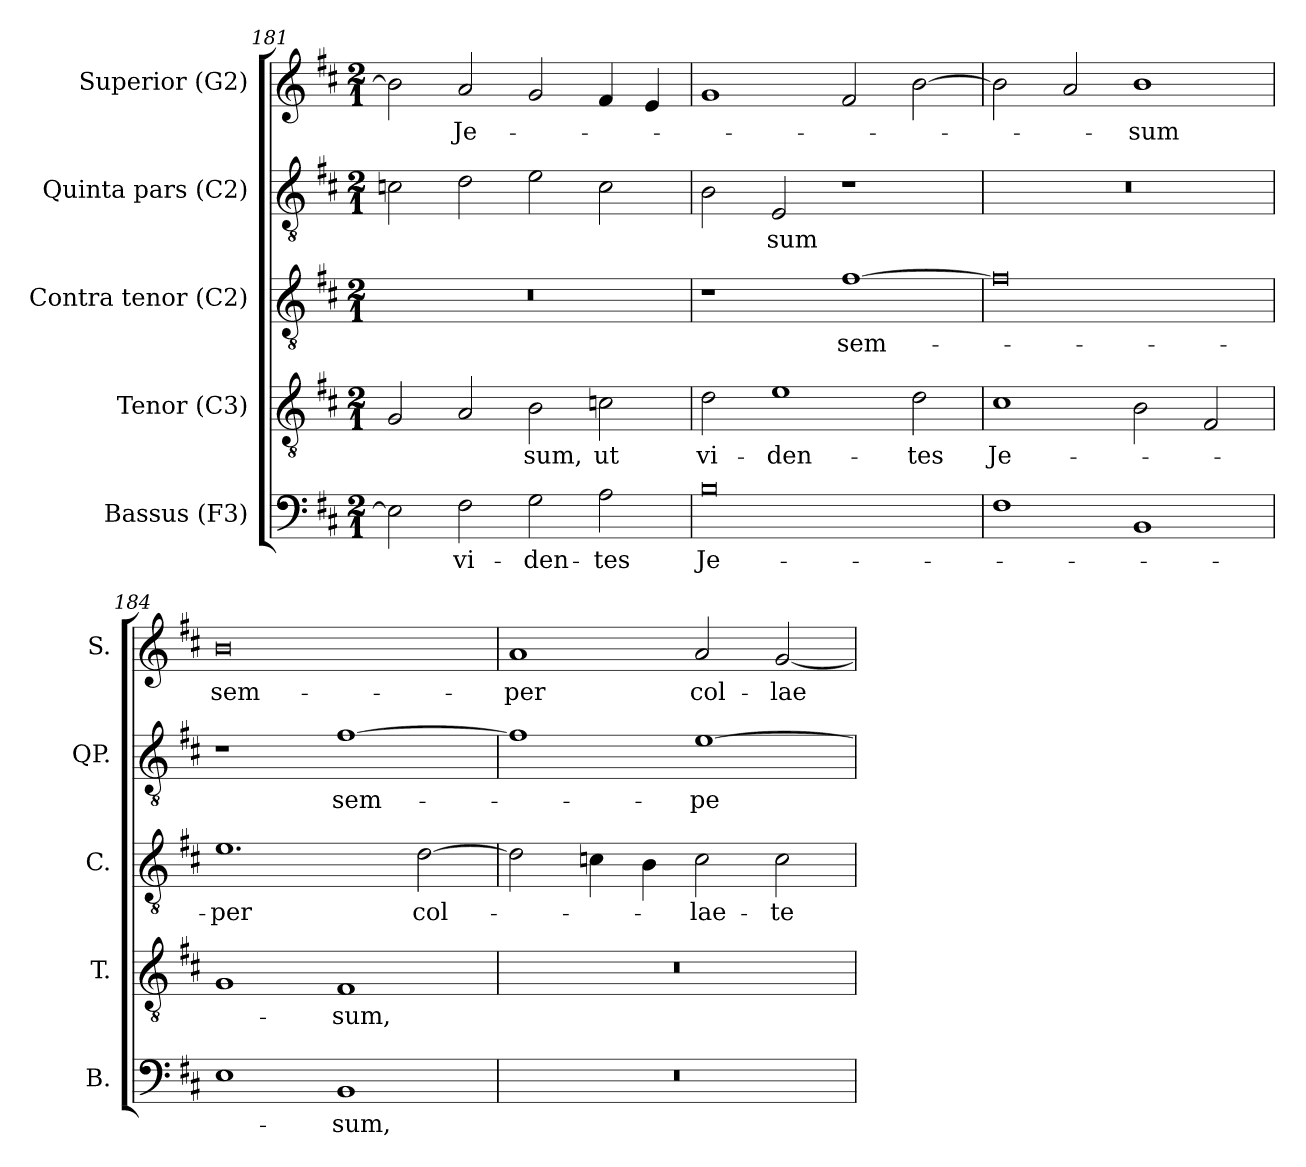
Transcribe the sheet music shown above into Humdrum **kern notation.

**kern	**text	**kern	**text	**kern	**text	**kern	**text	**kern	**text
*part5	*part5	*part4	*part4	*part3	*part3	*part2	*part2	*part1	*part1
*staff5	*staff5	*staff4	*staff4	*staff3	*staff3	*staff2	*staff2	*staff1	*staff1
*I"Bassus (F3)	*	*I"Tenor (C3)	*	*I"Contra tenor (C2)	*	*I"Quinta pars (C2)	*	*I"Superior (G2)	*
*I'B.	*	*I'T.	*	*I'C.	*	*I'QP.	*	*I'S.	*
*clefF4	*	*clefGv2	*	*clefGv2	*	*clefGv2	*	*clefG2	*
*	*	*ITrd7c12	*	*ITrd7c12	*	*ITrd7c12	*	*	*
*k[f#c#]	*	*k[f#c#]	*	*k[f#c#]	*	*k[f#c#]	*	*k[f#c#]	*
*D:	*	*D:	*	*D:	*	*D:	*	*D:	*
*M2/1	*	*M2/1	*	*M2/1	*	*M2/1	*	*M2/1	*
=181	=181	=181	=181	=181	=181	=181	=181	=181	=181
!	!	!	!	!LO:N:vis=1	!	!	!	!	!
2Ei\]	.	2GGi/	.	0r	.	2Ci\	.	2bi\]	.
!	!LO:LY:b:color=#000000	!	!	!	!	!	!	!	!
!	!	!	!	!	!	!	!	!	!LO:LY:b:color=#000000
2F#i\	vi-	2AAi/	.	.	.	2Di\	.	2ai/	Je-
!	!LO:LY:b:color=#000000	!	!	!	!	!	!	!	!
!	!	!	!LO:LY:b:color=#000000	!	!	!	!	!	!
2Gi\	-den-	2BBi\	-sum,	.	.	2Ei\	.	2gi/	.
!	!LO:LY:b:color=#000000	!	!	!	!	!	!	!	!
!	!	!	!LO:LY:b:color=#000000	!	!	!	!	!	!
2Ai\	-tes	2Ci\	ut	.	.	2Ci\	.	4f#i/	.
.	.	.	.	.	.	.	.	4ei/	.
=182	=182	=182	=182	=182	=182	=182	=182	=182	=182
!	!LO:LY:b:color=#000000	!	!	!	!	!	!	!	!
!	!	!	!LO:LY:b:color=#000000	!	!	!	!	!	!
0Bi	Je-	2Di\	vi-	1r	.	2BBi\	.	1gi	.
!	!	!	!LO:LY:b:color=#000000	!	!	!	!	!	!
!	!	!	!	!	!	!	!LO:LY:b:color=#000000	!	!
.	.	1Ei	-den-	.	.	2EEi/	-sum	.	.
!	!	!	!	!	!LO:LY:b:color=#000000	!	!	!	!
.	.	.	.	[1F#i	sem-	1r	.	2f#i/	.
!	!	!	!LO:LY:b:color=#000000	!	!	!	!	!	!
.	.	2Di\	-tes	.	.	.	.	[2bi\	.
!!LO:LB:g=z
=183	=183	=183	=183	=183	=183	=183	=183	=183	=183
!	!	!	!LO:LY:b:color=#000000	!	!	!LO:N:vis=1	!	!	!
1F#i	.	1C#i	Je-	0F#i]	.	0r	.	2bi\]	.
.	.	.	.	.	.	.	.	2ai/	.
!	!	!	!	!	!	!	!	!	!LO:LY:b:color=#000000
1BBi	.	2BBi\	.	.	.	.	.	1bi	-sum
.	.	2FF#i/	.	.	.	.	.	.	.
=184	=184	=184	=184	=184	=184	=184	=184	=184	=184
!	!	!	!	!	!LO:LY:b:color=#000000	!	!	!	!
!	!	!	!	!	!	!	!	!	!LO:LY:b:color=#000000
1Ei	.	1GGi	.	1.Ei	-per	1r	.	0bi	sem-
!	!LO:LY:b:color=#000000	!	!	!	!	!	!	!	!
!	!	!	!LO:LY:b:color=#000000	!	!	!	!	!	!
!	!	!	!	!	!	!	!LO:LY:b:color=#000000	!	!
1BBi	-sum,	1FF#i	-sum,	.	.	[1F#i	sem-	.	.
!	!	!	!	!	!LO:LY:b:color=#000000	!	!	!	!
.	.	.	.	[2Di\	col-	.	.	.	.
=185	=185	=185	=185	=185	=185	=185	=185	=185	=185
!LO:N:vis=1	!	!LO:N:vis=1	!	!	!	!	!	!	!
!	!	!	!	!	!	!	!	!	!LO:LY:b:color=#000000
0r	.	0r	.	2Di\]	.	1F#i]	.	1ai	-per
.	.	.	.	4Ci\	.	.	.	.	.
.	.	.	.	4BBi\	.	.	.	.	.
!	!	!	!	!	!LO:LY:b:color=#000000	!	!	!	!
!	!	!	!	!	!	!	!LO:LY:b:color=#000000	!	!
!	!	!	!	!	!	!	!	!	!LO:LY:b:color=#000000
.	.	.	.	2Ci\	-lae-	[1Ei	-pe	2ai/	col-
!	!	!	!	!	!LO:LY:b:color=#000000	!	!	!	!
!	!	!	!	!	!	!	!	!	!LO:LY:b:color=#000000
.	.	.	.	2Ci\	-te-	.	.	[2gi/	-lae-
=	=	=	=	=	=	=	=	=	=
*-	*-	*-	*-	*-	*-	*-	*-	*-	*-
